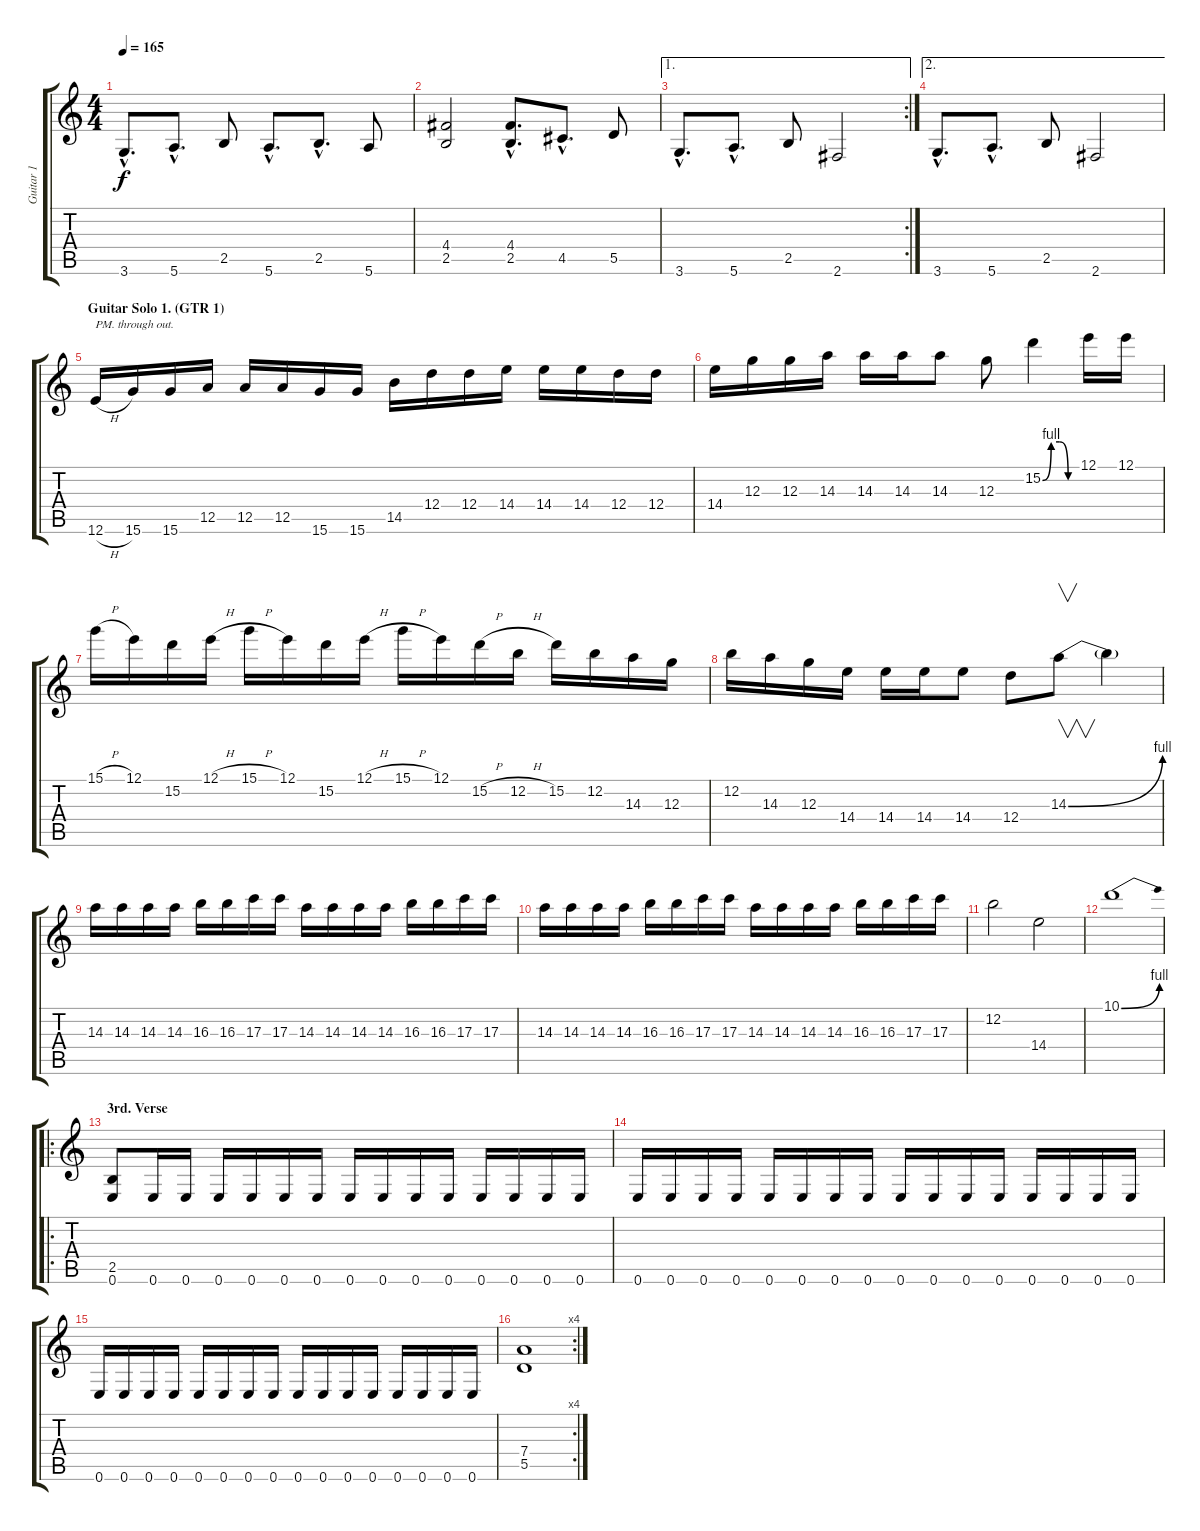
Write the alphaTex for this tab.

\track ("Guitar 1" "Guitar 1") {instrument distortionguitar}
\staff {score tabs}
\tuning (E4 B3 G3 D3 A2 E2) {hide}
\ts (4 4)
\tempo 165
\clef g2
\ks c
3.6{hac}.8{d dy f} 5.6{hac}.8{d} 2.5.8 5.6{hac}.8{d} 2.5{hac}.8{d} 5.6.8 |
(4.4 2.5).2 (4.4{hac} 2.5{hac}).8{d} 4.5{hac}.8{d} 5.5.8 |
\ae 1
\rc 2
3.6{hac}.8{d} 5.6{hac}.8{d} 2.5.8 2.6.2 |
\ae 2
3.6{hac}.8{d} 5.6{hac}.8{d} 2.5.8 2.6.2 |
\section ("" "Guitar Solo 1. (GTR 1)")
12.6{h}.16{txt "PM. through out."} 15.6.16 15.6.16 12.5.16 12.5.16 12.5.16 15.6.16 15.6.16 14.5.16 12.4.16 12.4.16 14.4.16 14.4.16 14.4.16 12.4.16 12.4.16 |
14.4.16 12.3.16 12.3.16 14.3.16 14.3.16 14.3.16 14.3.8 12.3.8 15.2{be (custom 0 0 15 4 30 4 45 0 60 0)}.4 12.1.16 12.1.16 |
15.1{h}.16 12.1.16 15.2.16 12.1{h}.16 15.1{h}.16 12.1.16 15.2.16 12.1{h}.16 15.1{h}.16 12.1.16 15.2{h}.16 12.2{h}.16 15.2.16 12.2.16 14.3.16 12.3.16 |
12.2.16 14.3.16 12.3.16 14.4.16 14.4.16 14.4.16 14.4.8 12.4.8 14.3{be (bend 0 0 60 4)}.8{v} 14.3{t}.4 |
14.3.16 14.3.16 14.3.16 14.3.16 16.3.16 16.3.16 17.3.16 17.3.16 14.3.16 14.3.16 14.3.16 14.3.16 16.3.16 16.3.16 17.3.16 17.3.16 |
14.3.16 14.3.16 14.3.16 14.3.16 16.3.16 16.3.16 17.3.16 17.3.16 14.3.16 14.3.16 14.3.16 14.3.16 16.3.16 16.3.16 17.3.16 17.3.16 |
12.2.2 14.4.2 |
10.1{be (bend 0 0 60 4)}.1 |
\ro
\section ("" "3rd. Verse")
(2.5 0.6).8 0.6.16 0.6.16 0.6.16 0.6.16 0.6.16 0.6.16 0.6.16 0.6.16 0.6.16 0.6.16 0.6.16 0.6.16 0.6.16 0.6.16 |
0.6.16 0.6.16 0.6.16 0.6.16 0.6.16 0.6.16 0.6.16 0.6.16 0.6.16 0.6.16 0.6.16 0.6.16 0.6.16 0.6.16 0.6.16 0.6.16 |
0.6.16 0.6.16 0.6.16 0.6.16 0.6.16 0.6.16 0.6.16 0.6.16 0.6.16 0.6.16 0.6.16 0.6.16 0.6.16 0.6.16 0.6.16 0.6.16 |
\rc 4
(7.4 5.5).1
